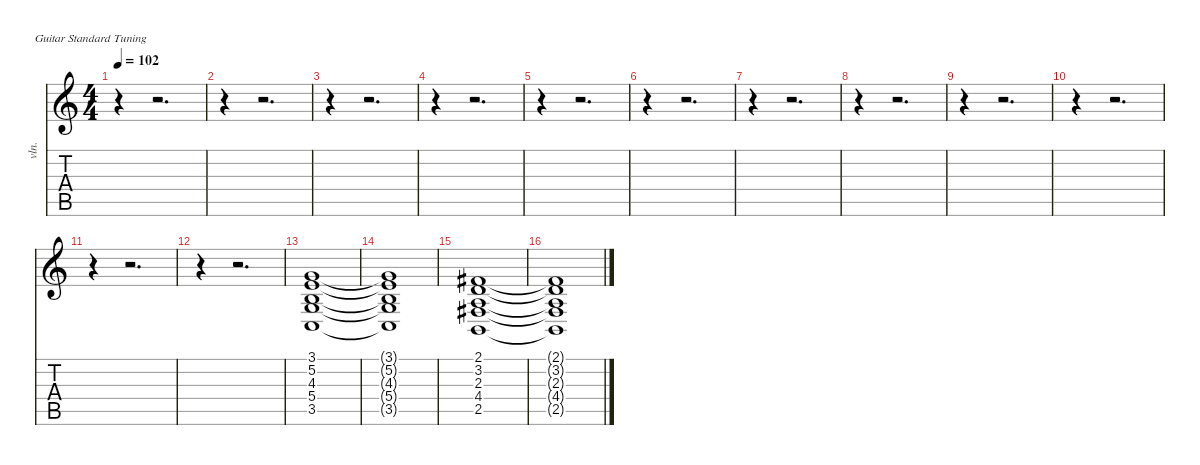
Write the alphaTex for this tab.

\defaultSystemsLayout 4
\hideDynamics
\bracketExtendMode nobrackets
\otherSystemsTrackNameOrientation horizontal
\track ("Jon Carin" "vln.") {instrument stringensemble1}
\staff {score tabs}
\tuning (E4 B3 G3 D3 A2 E2)
\ts (4 4)
\beaming (8 2 2 2 2)
\tempo 102
\clef g2
\ks c
r.4{dy f instrument stringensemble1} r.2{d} |
r.4 r.2{d} |
r.4 r.2{d} |
r.4 r.2{d} |
r.4 r.2{d} |
r.4 r.2{d} |
r.4 r.2{d} |
r.4 r.2{d} |
r.4 r.2{d} |
r.4 r.2{d} |
r.4 r.2{d} |
r.4 r.2{d} |
(3.1 5.2 4.3 5.4 3.5).1 |
(3.1{t} 5.2{t} 4.3{t} 5.4{t} 3.5{t}).1 |
(2.1{acc #} 3.2 2.3 4.4{acc #} 2.5).1 |
(2.1{t acc #} 3.2{t} 2.3{t} 4.4{t acc #} 2.5{t}).1
